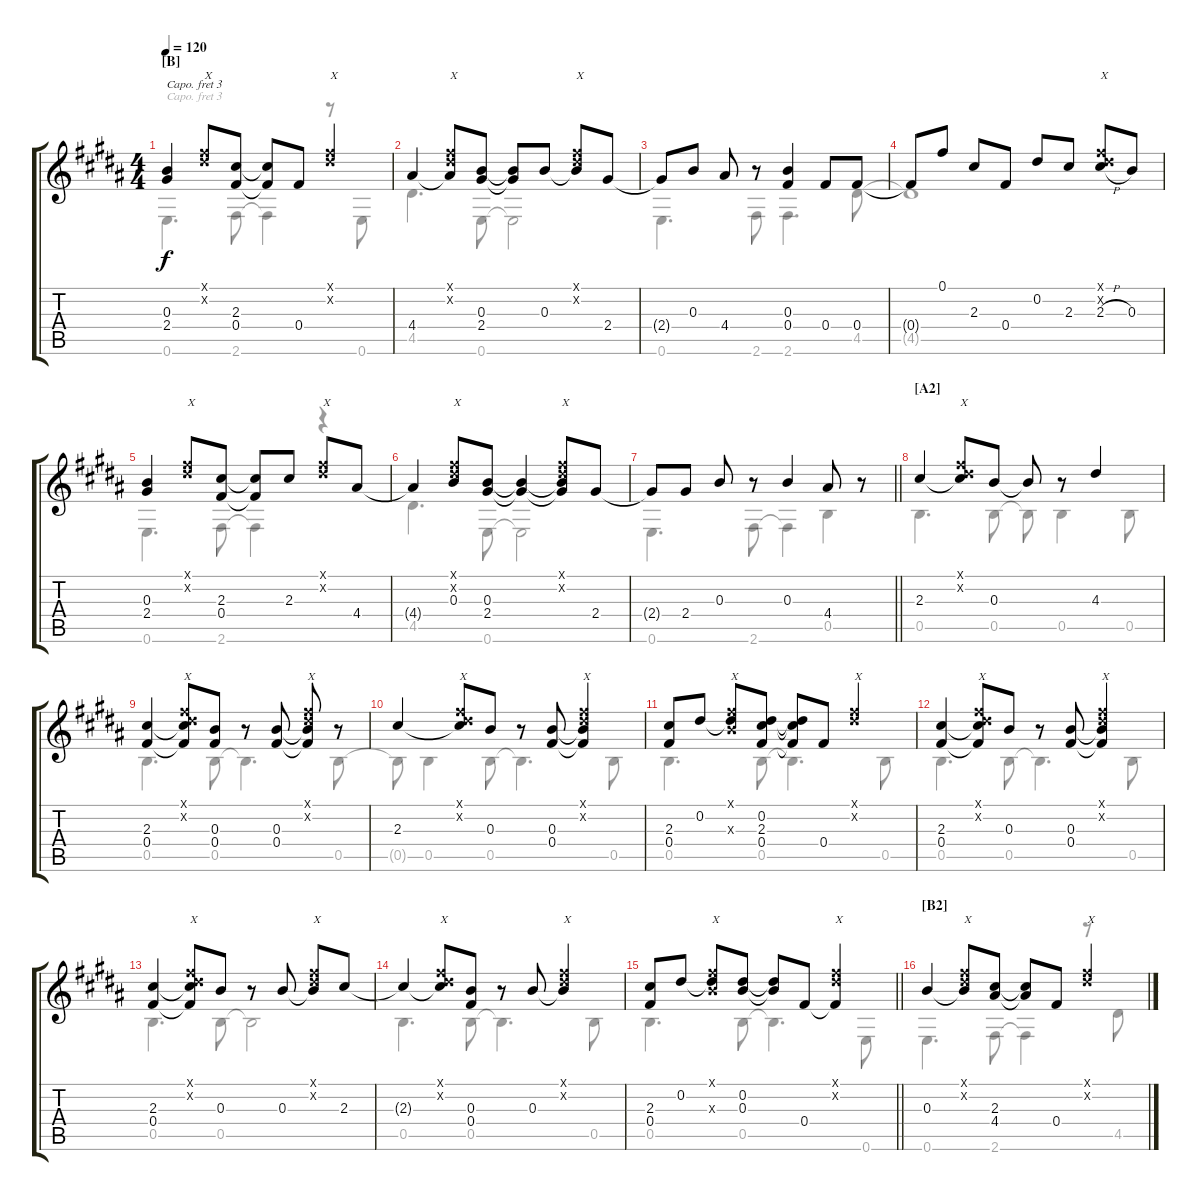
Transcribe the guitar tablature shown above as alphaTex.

\track "" {instrument acousticguitarsteel}
\staff {score tabs}
\capo 3
\tuning (Eb4 C4 Ab3 Eb3 Ab2 Db2) {hide}
\voice
\ts (4 4)
\section ("" "[B]")
\tempo 120
\clef g2
\ks b
(0.3 2.4).4{dy f} (0.1{x} 0.2{x}).8{txt "X"} (2.3 0.4).8 (2.3{t} 0.4{t}).8 0.4.8 (0.1{x} 0.2{x}).4{txt "X"} |
4.4.4 (0.1{x} 0.2{x} 4.4{t}).8{txt "X"} (0.3 2.4).8 (0.3{t} 2.4{t}).8 0.3.8 (0.1{x} 0.2{x} 0.3{t}).8{txt "X"} 2.4.8 |
2.4{t}.8 0.3.8 4.4.8 r.8 (0.3 0.4).4 0.4.8 0.4.8 |
0.4{t}.8 0.1.8 2.3.8 0.4.8 0.2.8 2.3.8 (0.1{x} 0.2{x} 2.3{h}).8{txt "X"} 0.3.8 |
(0.3 2.4).4 (0.1{x} 0.2{x}).8{txt "X"} (2.3 0.4).8 (2.3{t} 0.4{t}).8 2.3.8 (0.1{x} 0.2{x}).8{txt "X"} 4.4.8 |
4.4{t}.4 (0.1{x} 0.2{x} 0.3).8{txt "X"} (0.3 2.4).8 (0.3{t} 2.4{t}).4 (0.1{x} 0.2{x} 0.3{t} 2.4{t}).8{txt "X"} 2.4.8 |
\barLineRight lightlight
2.4{t}.8 2.4.8 0.3.8 r.8 0.3.4 4.4.8 r.8 |
\section ("" "[A2]")
2.3.4 (0.1{x} 0.2{x} 2.3{t}).8{txt "X"} 0.3.8 0.3{t}.8 r.8 4.3.4 |
(2.3 0.4).4 (0.1{x} 0.2{x} 2.3{t} 0.4{t}).8{txt "X"} (0.3 0.4).8 r.8 (0.3 0.4).8 (0.1{x} 0.2{x} 0.3{t} 0.4{t}).8{txt "X"} r.8 |
2.3.4 (0.1{x} 0.2{x} 2.3{t}).8{txt "X"} 0.3.8 r.8 (0.3 0.4).8 (0.1{x} 0.2{x} 0.3{t} 0.4{t}).4{txt "X"} |
(2.3 0.4).8 0.2.8 (0.1{x} 0.2{t} 0.3{x}).8{txt "X"} (0.2 2.3 0.4).8 (0.2{t} 2.3{t} 0.4{t}).8 0.4.8 (0.1{x} 0.2{x}).4{txt "X"} |
(2.3 0.4).4 (0.1{x} 0.2{x} 2.3{t} 0.4{t}).8{txt "X"} 0.3.8 r.8 (0.3 0.4).8 (0.1{x} 0.2{x} 0.3{t} 0.4{t}).4{txt "X"} |
(2.3 0.4).4 (0.1{x} 0.2{x} 2.3{t} 0.4{t}).8{txt "X"} 0.3.8 r.8 0.3.8 (0.1{x} 0.2{x} 0.3{t}).8{txt "X"} 2.3.8 |
2.3{t}.4 (0.1{x} 0.2{x} 2.3{t}).8{txt "X"} (0.3 0.4).8 r.8 0.3.8 (0.1{x} 0.2{x} 0.3{t}).4{txt "X"} |
\barLineRight lightlight
(2.3 0.4).8 0.2.8 (0.1{x} 0.2{t} 0.3{x}).8{txt "X"} (0.2 0.3).8 (0.2{t} 0.3{t}).8 0.4.8 (0.1{x} 0.2{x} 0.4{t}).4{txt "X"} |
\section ("" "[B2]")
0.3.4 (0.1{x} 0.2{x} 0.3{t}).8{txt "X"} (2.3 4.4).8 (2.3{t} 4.4{t}).8 0.4.8 (0.1{x} 0.2{x}).4{txt "X"}
\voice
\clef g2
\ottava regular
\simile none
\ks b
0.6.4{d dy f} 2.6.8 2.6{t}.4 r.8 0.6.8 |
4.5.4{d} 0.6.8 0.6{t}.2 |
0.6.4{d} 2.6.8 2.6.4{d} 4.5.8 |
4.5{t}.1 |
0.6.4{d} 2.6.8 2.6{t}.4 r.4 |
4.5.4{d} 0.6.8 0.6{t}.2 |
\barLineRight lightlight
0.6.4{d} 2.6.8 2.6{t}.4 0.5.4 |
0.5.4{d} 0.5.8 0.5{t}.8 0.5.4 0.5.8 |
0.5.4{d} 0.5.8 0.5{t}.4{d} 0.5.8 |
0.5{t}.8 0.5.4 0.5.8 0.5{t}.4{d} 0.5.8 |
0.5.4{d} 0.5.8 0.5{t}.4{d} 0.5.8 |
0.5.4{d} 0.5.8 0.5{t}.4{d} 0.5.8 |
0.5.4{d} 0.5.8 0.5{t}.2 |
0.5.4{d} 0.5.8 0.5{t}.4{d} 0.5.8 |
\barLineRight lightlight
0.5.4{d} 0.5.8 0.5{t}.4{d} 0.6.8 |
0.6.4{d} 2.6.8 2.6{t}.4 r.8 4.5.8
